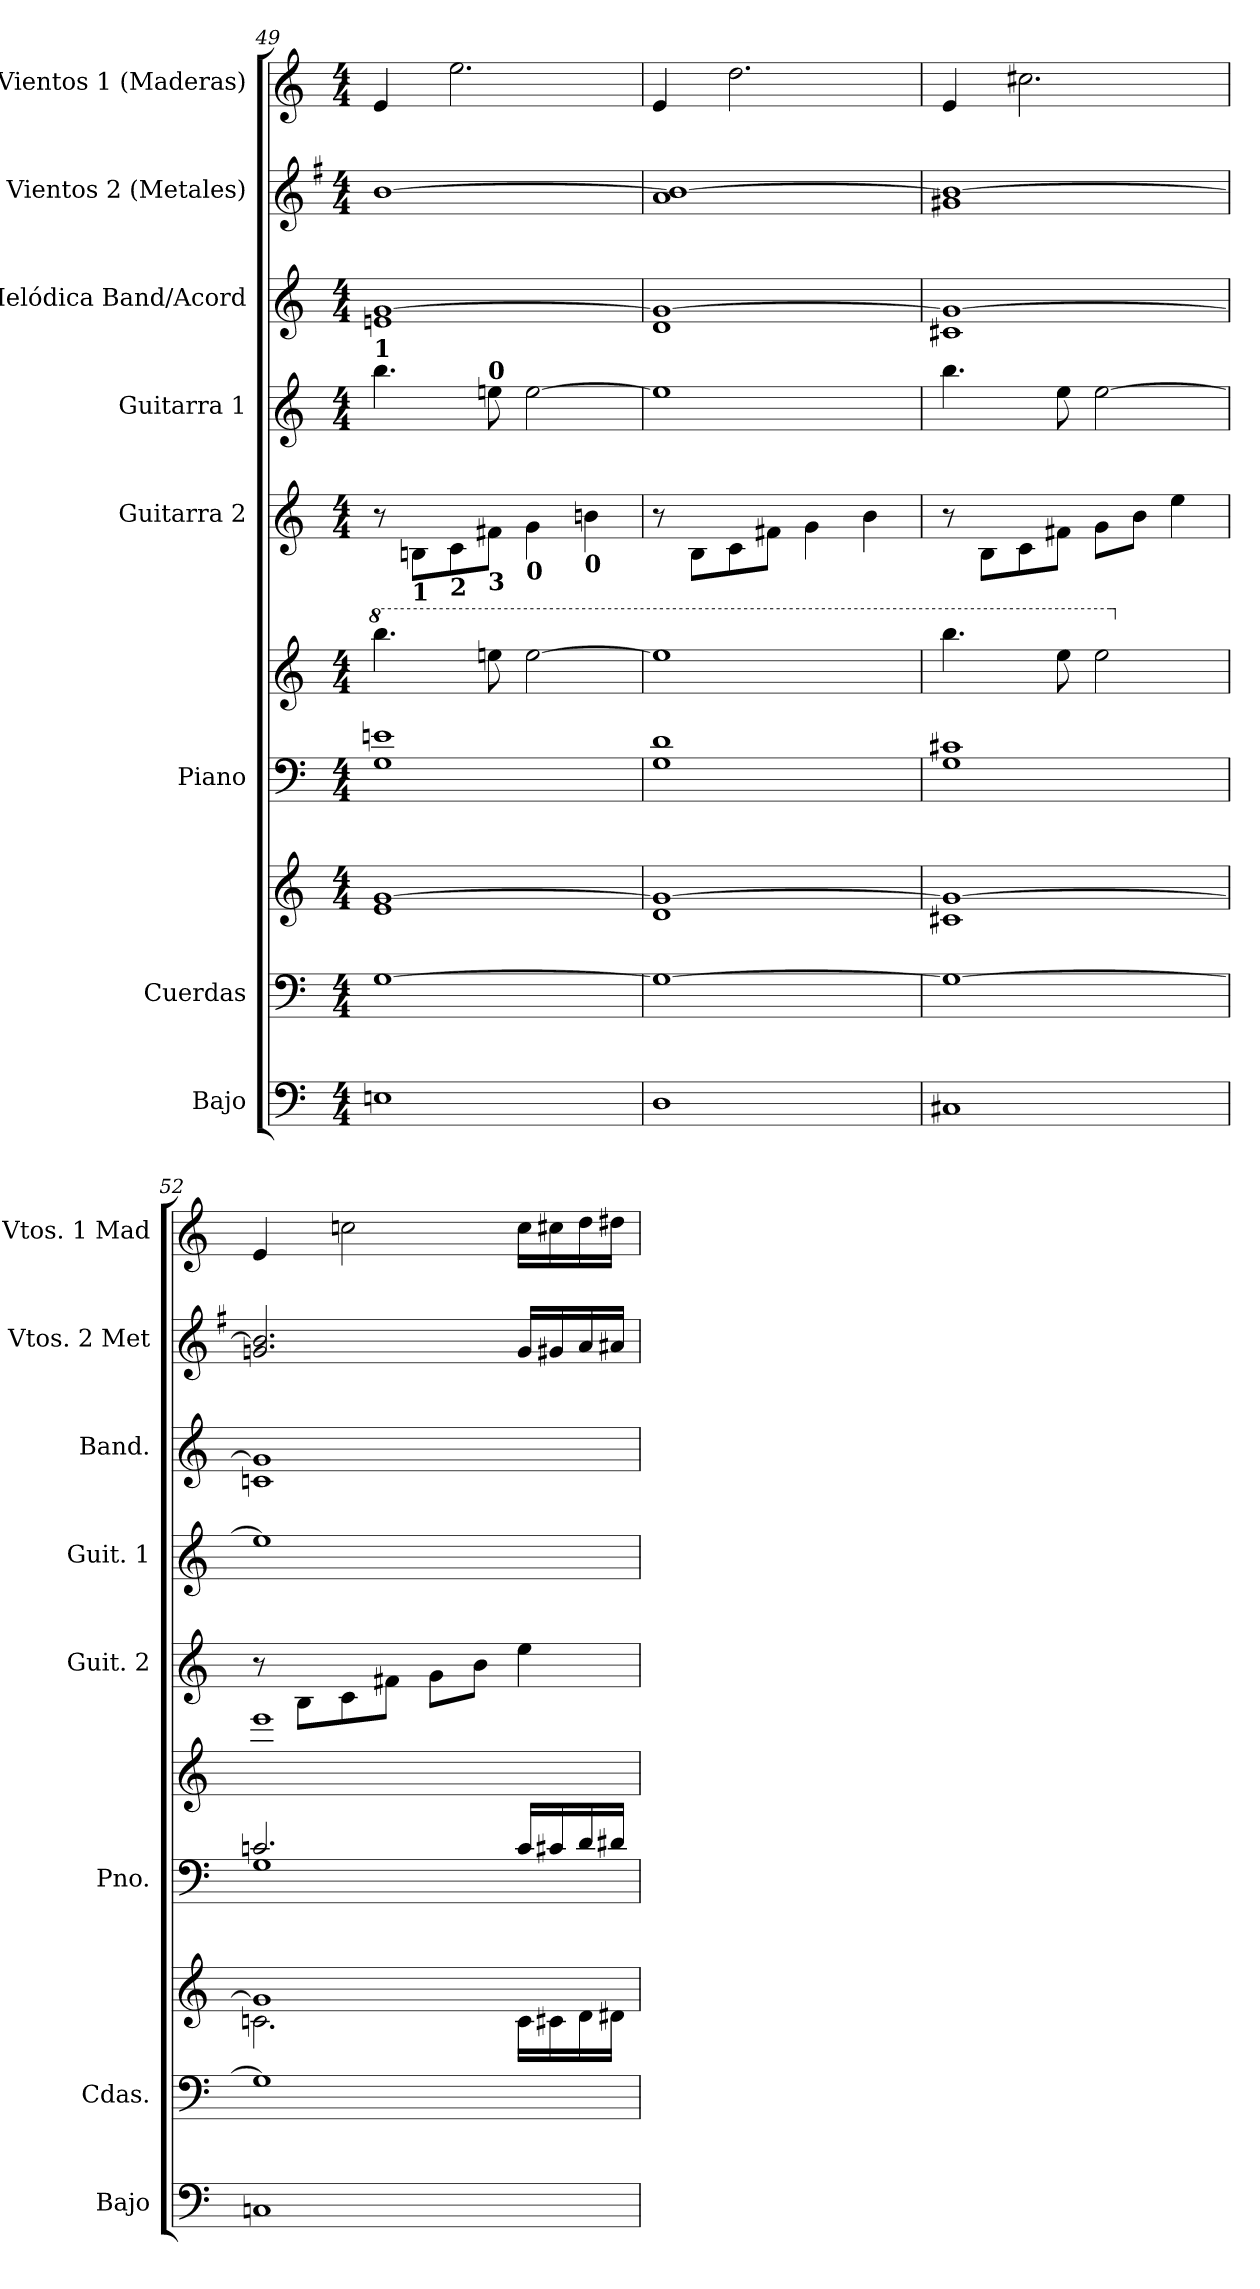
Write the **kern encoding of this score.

**kern	**kern	**kern	**kern	**kern	**kern	**kern	**kern	**kern	**kern
*part8	*part7	*part7	*part6	*part6	*part5	*part4	*part3	*part2	*part1
*staff10	*staff9	*staff8	*staff7	*staff6	*staff5	*staff4	*staff3	*staff2	*staff1
*I"Bajo	*I"Cuerdas	*	*I"Piano	*	*I"Guitarra 2	*I"Guitarra 1	*I"Melódica Band/Acord	*I"Vientos 2 (Metales)	*I"Vientos 1 (Maderas)
*I'Bajo	*I'Cdas.	*	*I'Pno.	*	*I'Guit. 2	*I'Guit. 1	*I'Band.	*I'Vtos. 2 Met	*I'Vtos. 1 Mad
*clefF4	*clefF4	*clefG2	*clefF4	*clefG2	*clefG2	*clefG2	*clefG2	*clefG2	*clefG2
*ITrd7c12	*	*	*	*	*ITrd7c12	*ITrd7c12	*	*ITrd4c7	*
*k[]	*k[]	*k[]	*k[]	*k[]	*k[]	*k[]	*k[]	*k[]	*k[]
*M4/4	*M4/4	*M4/4	*M4/4	*M4/4	*M4/4	*M4/4	*M4/4	*M4/4	*M4/4
*	*	*	*	*8va	*	*	*	*	*
=49	=49	=49	=49	=49	=49	=49	=49	=49	=49
!	!	!	!	!	!	!LO:TX:a:B:t=1	!	!	!
1EEn	[1G	1e [1g	1G 1en	4.bbb\	8r	4.b\	1en [1g	[1e	4e/
!	!	!	!	!	!LO:TX:b:B:t=1	!	!	!	!
.	.	.	.	.	8BBn\L	.	.	.	.
!	!	!	!	!	!LO:TX:b:B:t=2	!	!	!	!
.	.	.	.	.	8C\	.	.	.	2.ee\
!	!	!	!	!	!	!LO:TX:a:B:t=0	!	!	!
!	!	!	!	!	!LO:TX:b:B:t=3	!	!	!	!
.	.	.	.	8eeen\	8F#X\J	8eni\	.	.	.
!	!	!	!	!	!LO:TX:b:B:t=0	!	!	!	!
.	.	.	.	[2eee\	4G\	[2e\	.	.	.
!	!	!	!	!	!LO:TX:b:B:t=0	!	!	!	!
.	.	.	.	.	4Bn\	.	.	.	.
=50	=50	=50	=50	=50	=50	=50	=50	=50	=50
1DD	1G_	1d 1g_	1G 1d	1eee]	8r	1e]	1d 1g_	1d 1e_	4e/
.	.	.	.	.	8BB\L	.	.	.	.
.	.	.	.	.	8C\	.	.	.	2.dd\
.	.	.	.	.	8F#X\J	.	.	.	.
.	.	.	.	.	4G\	.	.	.	.
.	.	.	.	.	4B\	.	.	.	.
=51	=51	=51	=51	=51	=51	=51	=51	=51	=51
1CC#X	1G_	1c#X 1g_	1G 1c#X	4.bbb\	8r	4.b\	1c#X 1g_	1c#X 1e_	4e/
.	.	.	.	.	8BB\L	.	.	.	.
.	.	.	.	.	8C\	.	.	.	2.cc#X\
.	.	.	.	8eee\	8F#X\J	8e\	.	.	.
.	.	.	.	2eee\	8G\L	[2e\	.	.	.
.	.	.	.	.	8B\J	.	.	.	.
.	.	.	.	.	4e\	.	.	.	.
!!LO:PB:g=z
=52	=52	=52	=52	=52	=52	=52	=52	=52	=52
*	*	*^	*^	*	*	*	*	*	*
*	*	*	*	*	*	*X8va	*	*	*	*	*
1CCn	1G]	1g]	2.cn\	1G	2.cn/	1eee	8r	1e]	1cn 1g]	2.cn/ 2.e/]	4e/
.	.	.	.	.	.	.	8BB\L	.	.	.	.
.	.	.	.	.	.	.	8C\	.	.	.	2ccn\
.	.	.	.	.	.	.	8F#X\J	.	.	.	.
.	.	.	.	.	.	.	8G\L	.	.	.	.
.	.	.	.	.	.	.	8B\J	.	.	.	.
.	.	.	16c\LL	.	16c/LL	.	4e\	.	.	16c/LL	16cc\LL
.	.	.	16c#X\	.	16c#X/	.	.	.	.	16c#X/	16cc#X\
.	.	.	16d\	.	16d/	.	.	.	.	16d/	16dd\
.	.	.	16d#X\JJ	.	16d#X/JJ	.	.	.	.	16d#X/JJ	16dd#X\JJ
*	*	*v	*v	*	*	*	*	*	*	*	*
*	*	*	*v	*v	*	*	*	*	*	*
=	=	=	=	=	=	=	=	=	=
*-	*-	*-	*-	*-	*-	*-	*-	*-	*-
